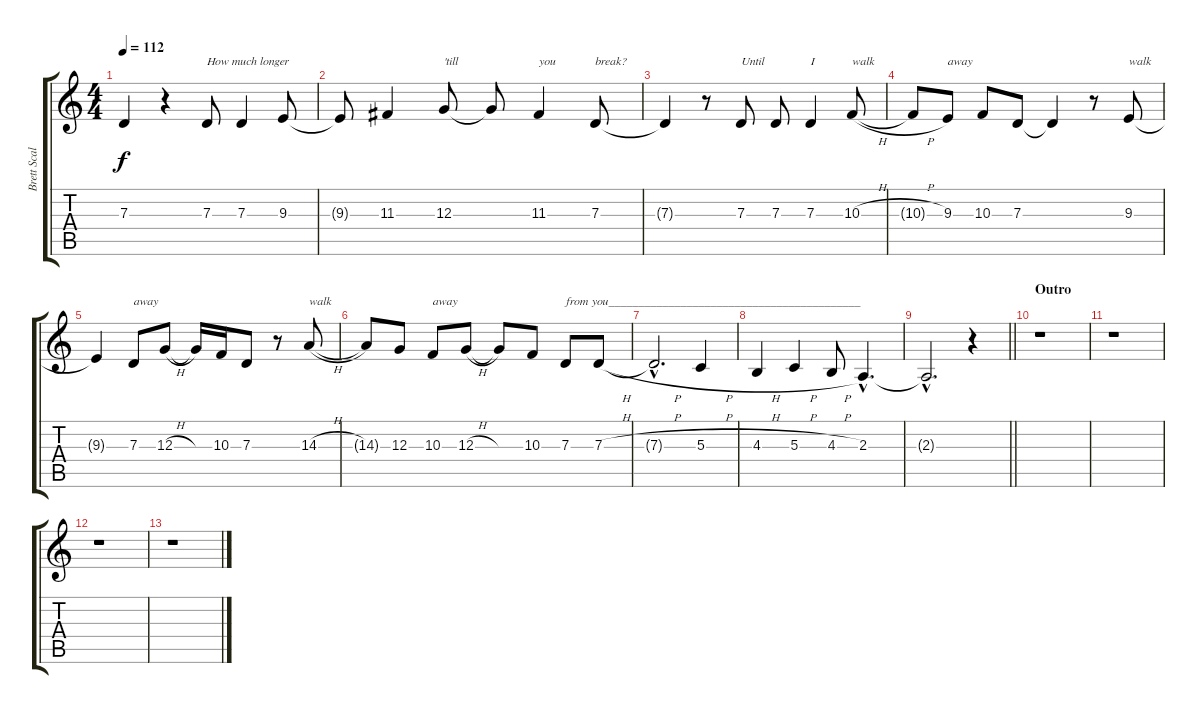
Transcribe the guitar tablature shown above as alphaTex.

\track ("Brett Scallions (Lead Vocals)" "Brett Scal") {instrument violin}
\staff {score tabs}
\tuning (E4 B3 G3 D3 A2 D2) {hide}
\ts (4 4)
\tempo 112
\clef g2
\ks c
7.3{t}.4{dy f} r.4 7.3.8{txt "How much longer"} 7.3.4 9.3.8 |
9.3{t}.8 11.3.4 12.3.8{txt "'till"} 12.3{t}.8 11.3.4{txt "you"} 7.3.8{txt "break?"} |
7.3{t}.4 r.8 7.3.8{txt "Until"} 7.3.8 7.3.4{txt "I"} 10.3{h}.8{txt "walk"} |
10.3{h t}.8 9.3.8{txt "away"} 10.3.8 7.3.8 7.3{t}.4 r.8 9.3.8{txt "walk"} |
9.3{t}.4 7.3.8{txt "away"} 12.3{h}.8 12.3{t}.16 10.3.16 7.3.8 r.8 14.3{h}.8{txt "walk"} |
14.3{t}.8 12.3.8 10.3.8{txt "away"} 12.3{h}.8 12.3{t}.8 10.3.8 7.3.8{txt "from you__________________________________________"} 7.3{h}.8 |
7.3{h hac t}.2{d} 5.3{h}.4 |
4.3{h}.4 5.3{h}.4 4.3{h}.8 2.3{hac}.4{d} |
\barLineRight lightlight
2.3{hac t}.2{d} r.4 |
\section ("" "Outro")
r.1 |
r.1 |
r.1 |
r.1
